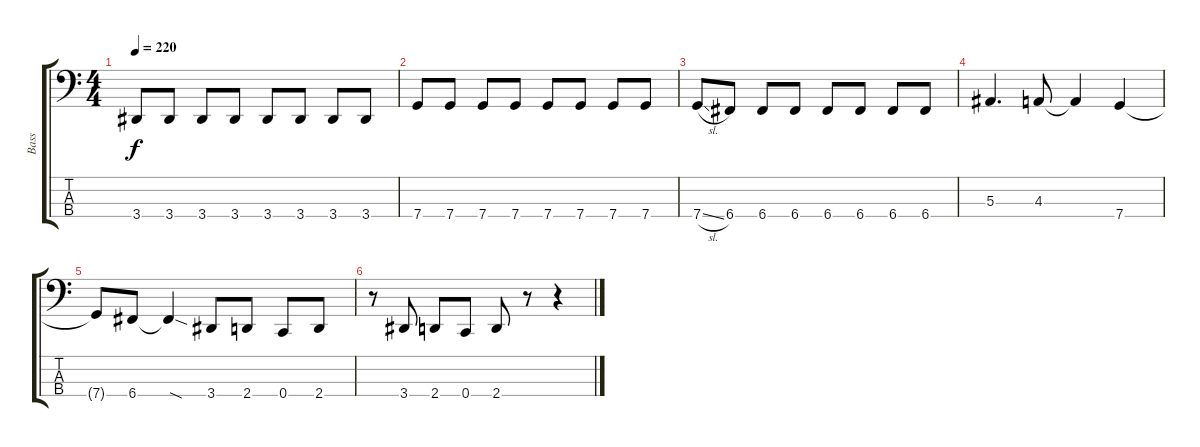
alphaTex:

\track ("Bass" "Bass") {instrument electricbassfinger}
\staff {score tabs}
\tuning (Eb2 Bb1 F1 C1) {hide}
\ts (4 4)
\tempo 220
\clef f4
\ks c
3.4.8{dy f} 3.4.8 3.4.8 3.4.8 3.4.8 3.4.8 3.4.8 3.4.8 |
7.4.8 7.4.8 7.4.8 7.4.8 7.4.8 7.4.8 7.4.8 7.4.8 |
7.4{sl}.8 6.4.8 6.4.8 6.4.8 6.4.8 6.4.8 6.4.8 6.4.8 |
5.3.4{d} 4.3.8 4.3{t}.4 7.4.4 |
7.4{t}.8 6.4.8 6.4{sod t}.4 3.4.8 2.4.8 0.4.8 2.4.8 |
r.8 3.4.8 2.4.8 0.4.8 2.4.8 r.8 r.4
